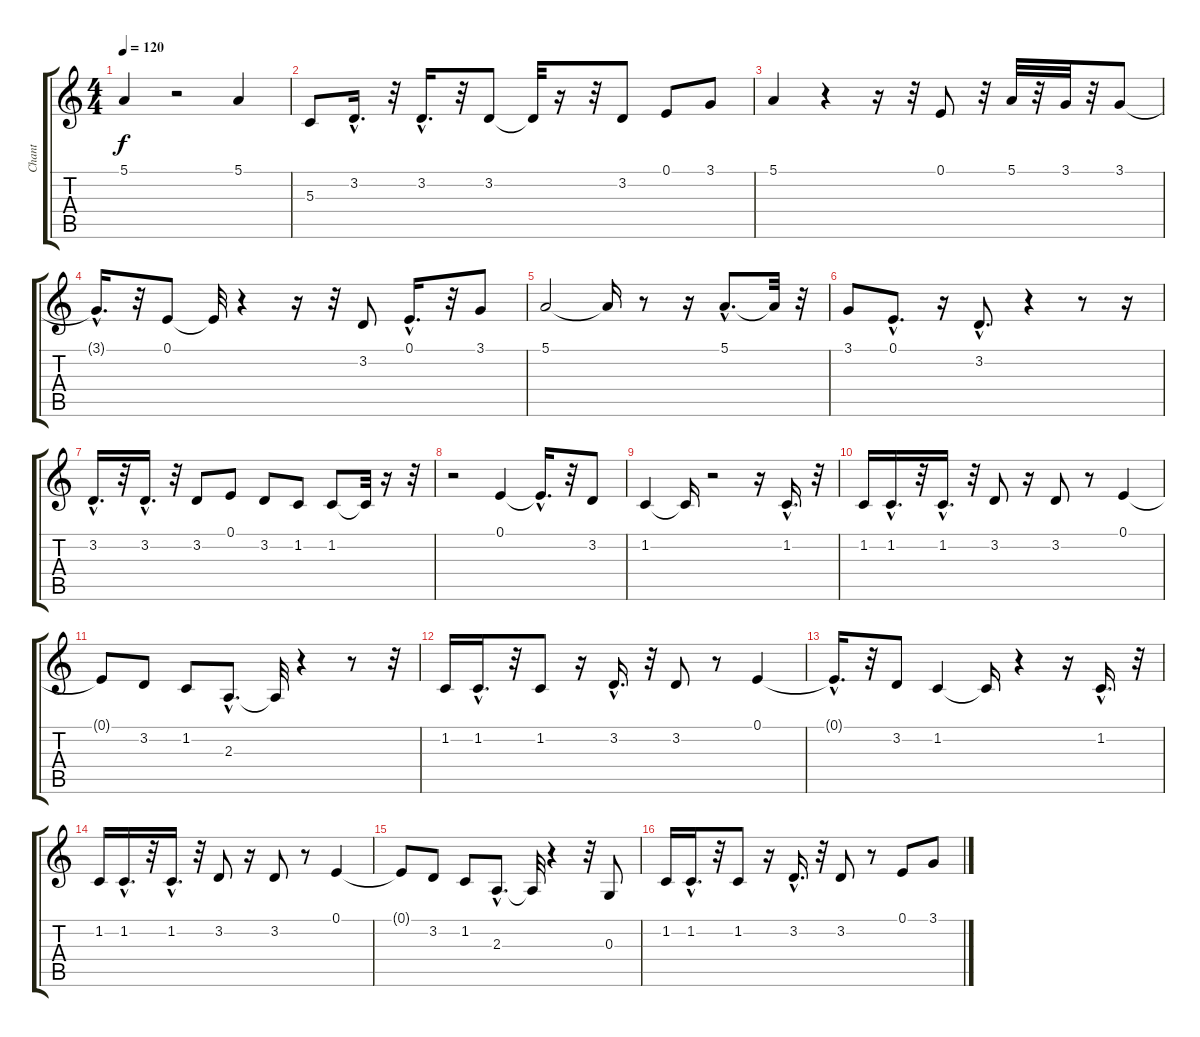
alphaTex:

\track ("Chant" "Chant") {instrument altosax}
\staff {score tabs}
\tuning (E4 B3 G3 D3 A2 E2) {hide}
\ts (4 4)
\tempo 120
\clef g2
\ks c
5.1.4{dy f} r.2 5.1.4 |
5.3.8 3.2{hac}.16{d} r.32 3.2{hac}.16{d} r.32 3.2.8 3.2{t}.32 r.16 r.32 3.2.8 0.1.8 3.1.8 |
5.1.4 r.4 r.16 r.32 0.1.8 r.32 5.1.32 r.32 3.1.32 r.32 3.1.8 |
3.1{hac t}.16{d} r.32 0.1.8 0.1{t}.32 r.4 r.16 r.32 3.2.8 0.1{hac}.16{d} r.32 3.1.8 |
5.1.2 5.1{t}.16 r.8 r.16 5.1{hac}.8{d} 5.1{t}.32 r.32 |
3.1.8 0.1{hac}.8{d} r.16 3.2{hac}.8{d} r.4 r.8 r.16 |
3.2{hac}.16{d} r.32 3.2{hac}.16{d} r.32 3.2.8 0.1.8 3.2.8 1.2.8 1.2.8 1.2{t}.32 r.16 r.32 |
r.2 0.1.4 0.1{hac t}.16{d} r.32 3.2.8 |
1.2.4 1.2{t}.16 r.2 r.16 1.2{hac}.16{d} r.32 |
1.2.16 1.2{hac}.16{d} r.32 1.2{hac}.16{d} r.32 3.2.8 r.16 3.2.8 r.8 0.1.4 |
0.1{t}.8 3.2.8 1.2.8 2.3{hac}.8{d} 2.3{t}.32 r.4 r.8 r.32 |
1.2.16 1.2{hac}.16{d} r.32 1.2.8 r.16 3.2{hac}.16{d} r.32 3.2.8 r.8 0.1.4 |
0.1{hac t}.16{d} r.32 3.2.8 1.2.4 1.2{t}.16 r.4 r.16 1.2{hac}.16{d} r.32 |
1.2.16 1.2{hac}.16{d} r.32 1.2{hac}.16{d} r.32 3.2.8 r.16 3.2.8 r.8 0.1.4 |
0.1{t}.8 3.2.8 1.2.8 2.3{hac}.8{d} 2.3{t}.32 r.4 r.32 0.3.8 |
1.2.16 1.2{hac}.16{d} r.32 1.2.8 r.16 3.2{hac}.16{d} r.32 3.2.8 r.8 0.1.8 3.1.8
